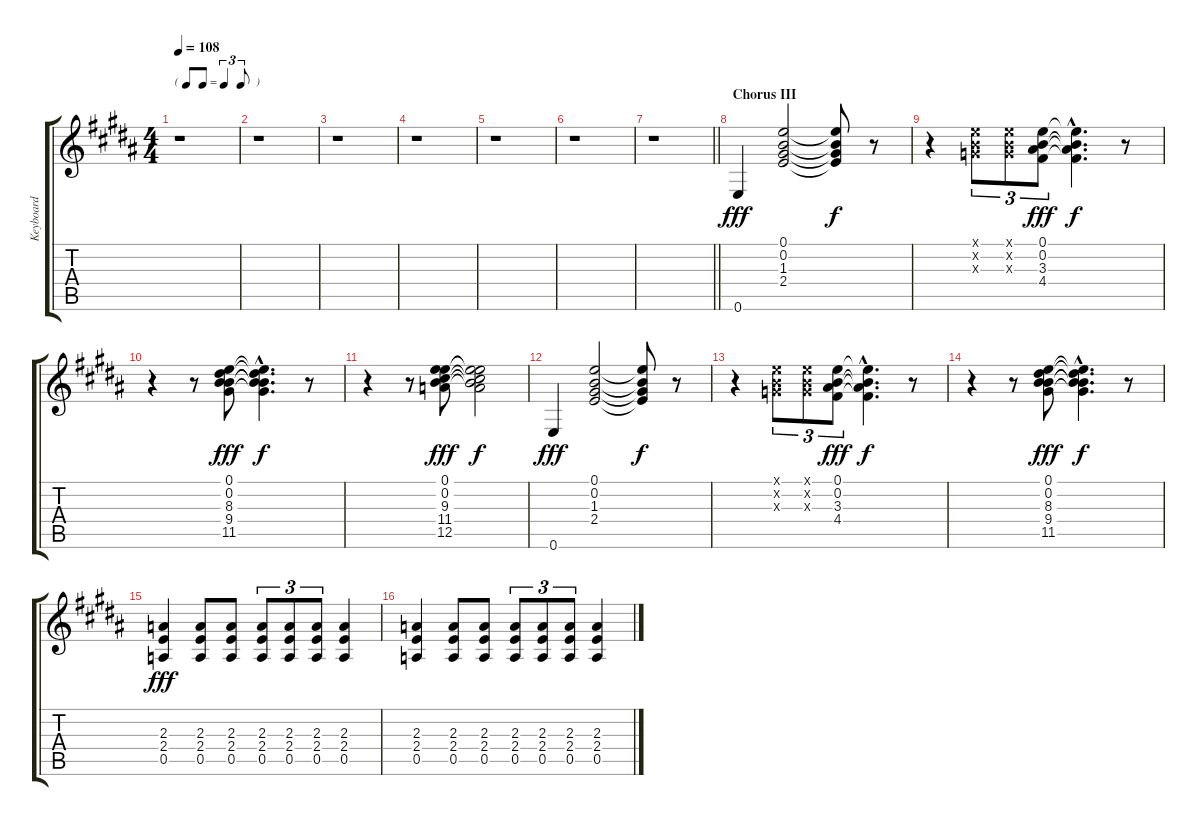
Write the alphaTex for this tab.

\track ("Keyboard" "Keyboard") {instrument rockorgan}
\staff {score tabs}
\tuning (E5 B4 G4 D4 A3 E3) {hide}
\ts (4 4)
\tf triplet8th
\tempo 108
\clef g2
\ks b
r.1{dy f} |
r.1 |
r.1 |
r.1 |
r.1 |
r.1 |
\barLineRight lightlight
r.1 |
\section ("" "Chorus III")
0.6.4{dy fff} (0.1 0.2 1.3 2.4).2 (0.1{t} 0.2{t} 1.3{t} 2.4{t}).8{dy f} r.8 |
r.4 (0.1{x} 0.2{x} 0.3{x}).8{tu (3 2)} (0.1{x} 0.2{x} 0.3{x}).8{tu (3 2)} (0.1 0.2 3.3 4.4).8{tu (3 2) dy fff} (0.1{hac t} 0.2{hac t} 3.3{hac t} 4.4{hac t}).4{d dy f} r.8 |
r.4 r.8 (0.1 0.2 8.3 9.4 11.5).8{dy fff} (0.1{hac t} 0.2{hac t} 8.3{hac t} 9.4{hac t} 11.5{hac t}).4{d dy f} r.8 |
r.4 r.8 (0.1 0.2 9.3 11.4 12.5).8{dy fff} (0.1{t} 0.2{t} 9.3{t} 11.4{t} 12.5{t}).2{dy f} |
0.6.4{dy fff} (0.1 0.2 1.3 2.4).2 (0.1{t} 0.2{t} 1.3{t} 2.4{t}).8{dy f} r.8 |
r.4 (0.1{x} 0.2{x} 0.3{x}).8{tu (3 2)} (0.1{x} 0.2{x} 0.3{x}).8{tu (3 2)} (0.1 0.2 3.3 4.4).8{tu (3 2) dy fff} (0.1{hac t} 0.2{hac t} 3.3{hac t} 4.4{hac t}).4{d dy f} r.8 |
r.4 r.8 (0.1 0.2 8.3 9.4 11.5).8{dy fff} (0.1{hac t} 0.2{hac t} 8.3{hac t} 9.4{hac t} 11.5{hac t}).4{d dy f} r.8 |
(2.3 2.4 0.5).4{dy fff} (2.3 2.4 0.5).8 (2.3 2.4 0.5).8 (2.3 2.4 0.5).8{tu (3 2)} (2.3 2.4 0.5).8{tu (3 2)} (2.3 2.4 0.5).8{tu (3 2)} (2.3 2.4 0.5).4 |
(2.3 2.4 0.5).4 (2.3 2.4 0.5).8 (2.3 2.4 0.5).8 (2.3 2.4 0.5).8{tu (3 2)} (2.3 2.4 0.5).8{tu (3 2)} (2.3 2.4 0.5).8{tu (3 2)} (2.3 2.4 0.5).4
